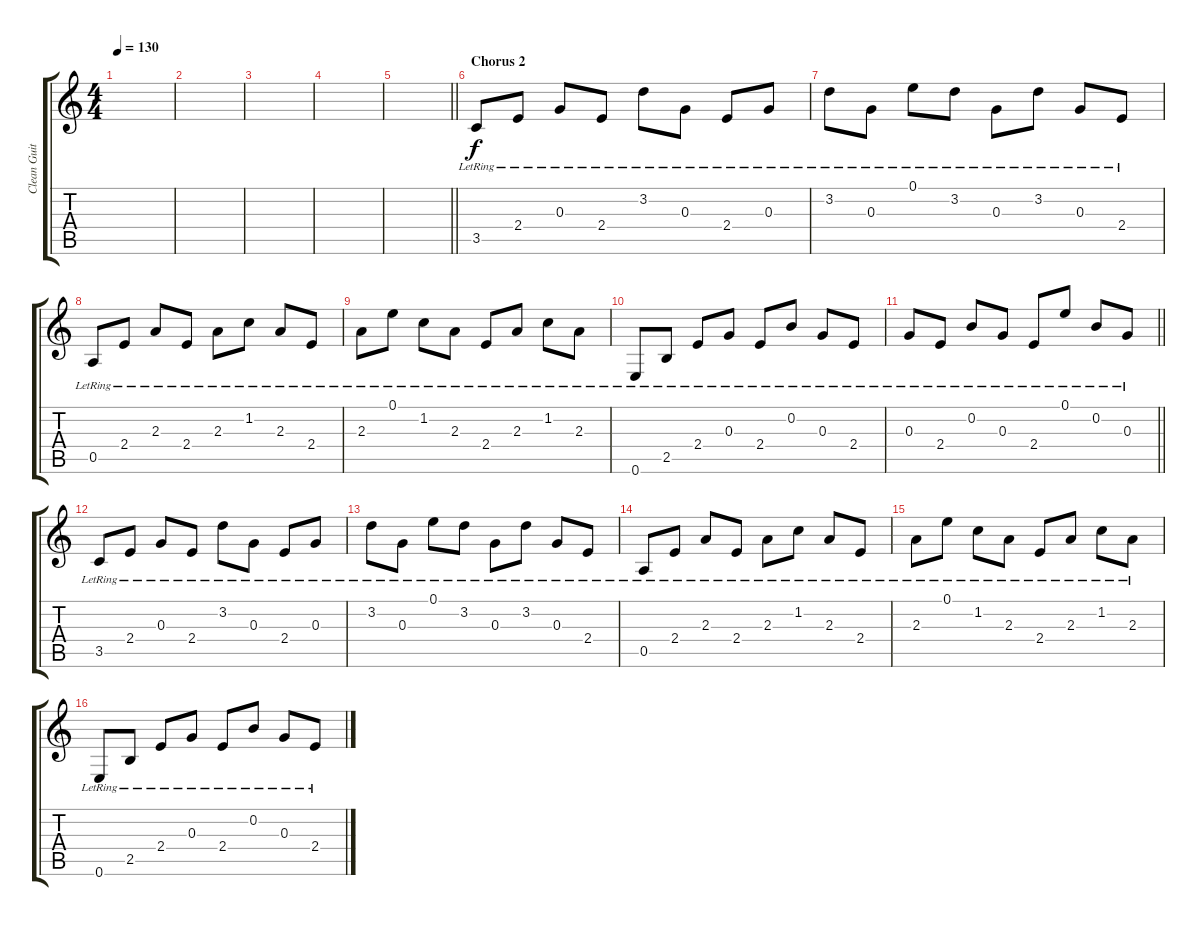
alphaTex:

\track ("Clean Guitar" "Clean Guit") {instrument electricguitarclean}
\staff {score tabs}
\tuning (E4 B3 G3 D3 A2 E2) {hide}
\ts (4 4)
\tempo 130
\clef g2
\ks c
|
|
|
|
\barLineRight lightlight
|
\section ("" "Chorus 2")
3.5{lr}.8 2.4{lr}.8 0.3{lr}.8 2.4{lr}.8 3.2{lr}.8 0.3{lr}.8 2.4{lr}.8 0.3{lr}.8 |
3.2{lr}.8 0.3{lr}.8 0.1{lr}.8 3.2{lr}.8 0.3{lr}.8 3.2{lr}.8 0.3{lr}.8 2.4{lr}.8 |
0.5{lr}.8 2.4{lr}.8 2.3{lr}.8 2.4{lr}.8 2.3{lr}.8 1.2{lr}.8 2.3{lr}.8 2.4{lr}.8 |
2.3{lr}.8 0.1{lr}.8 1.2{lr}.8 2.3{lr}.8 2.4{lr}.8 2.3{lr}.8 1.2{lr}.8 2.3{lr}.8 |
0.6{lr}.8 2.5{lr}.8 2.4{lr}.8 0.3{lr}.8 2.4{lr}.8 0.2{lr}.8 0.3{lr}.8 2.4{lr}.8 |
\barLineRight lightlight
0.3{lr}.8 2.4{lr}.8 0.2{lr}.8 0.3{lr}.8 2.4{lr}.8 0.1{lr}.8 0.2{lr}.8 0.3{lr}.8 |
3.5{lr}.8 2.4{lr}.8 0.3{lr}.8 2.4{lr}.8 3.2{lr}.8 0.3{lr}.8 2.4{lr}.8 0.3{lr}.8 |
3.2{lr}.8 0.3{lr}.8 0.1{lr}.8 3.2{lr}.8 0.3{lr}.8 3.2{lr}.8 0.3{lr}.8 2.4{lr}.8 |
0.5{lr}.8 2.4{lr}.8 2.3{lr}.8 2.4{lr}.8 2.3{lr}.8 1.2{lr}.8 2.3{lr}.8 2.4{lr}.8 |
2.3{lr}.8 0.1{lr}.8 1.2{lr}.8 2.3{lr}.8 2.4{lr}.8 2.3{lr}.8 1.2{lr}.8 2.3{lr}.8 |
0.6{lr}.8 2.5{lr}.8 2.4{lr}.8 0.3{lr}.8 2.4{lr}.8 0.2{lr}.8 0.3{lr}.8 2.4{lr}.8
